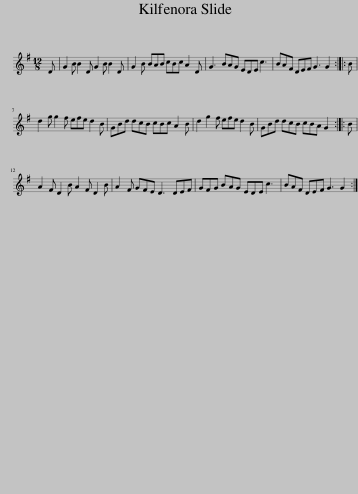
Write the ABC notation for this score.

X:1
L:1/8
M:12/8
I:linebreak $
K:G
V:1 treble
V:1
 D | G2 B B2 D G2 B B2 D | G2 B BAB cBc A2 D | G3 BAG EDE c3 | BAF DEF G3 G2 :: %5
 B |$ d2 g g2 f efe d2 B | GBd dcB cBc A2 B | d2 g2 f efe d2 B | GBd dcB cBA G2 :: %10
 B |$ A2 F D2 B A2 F D2 B | A2 F GFE D3 DEF | GFG BAG EDE c3 | BAF DEF G3 G2 :| %15
